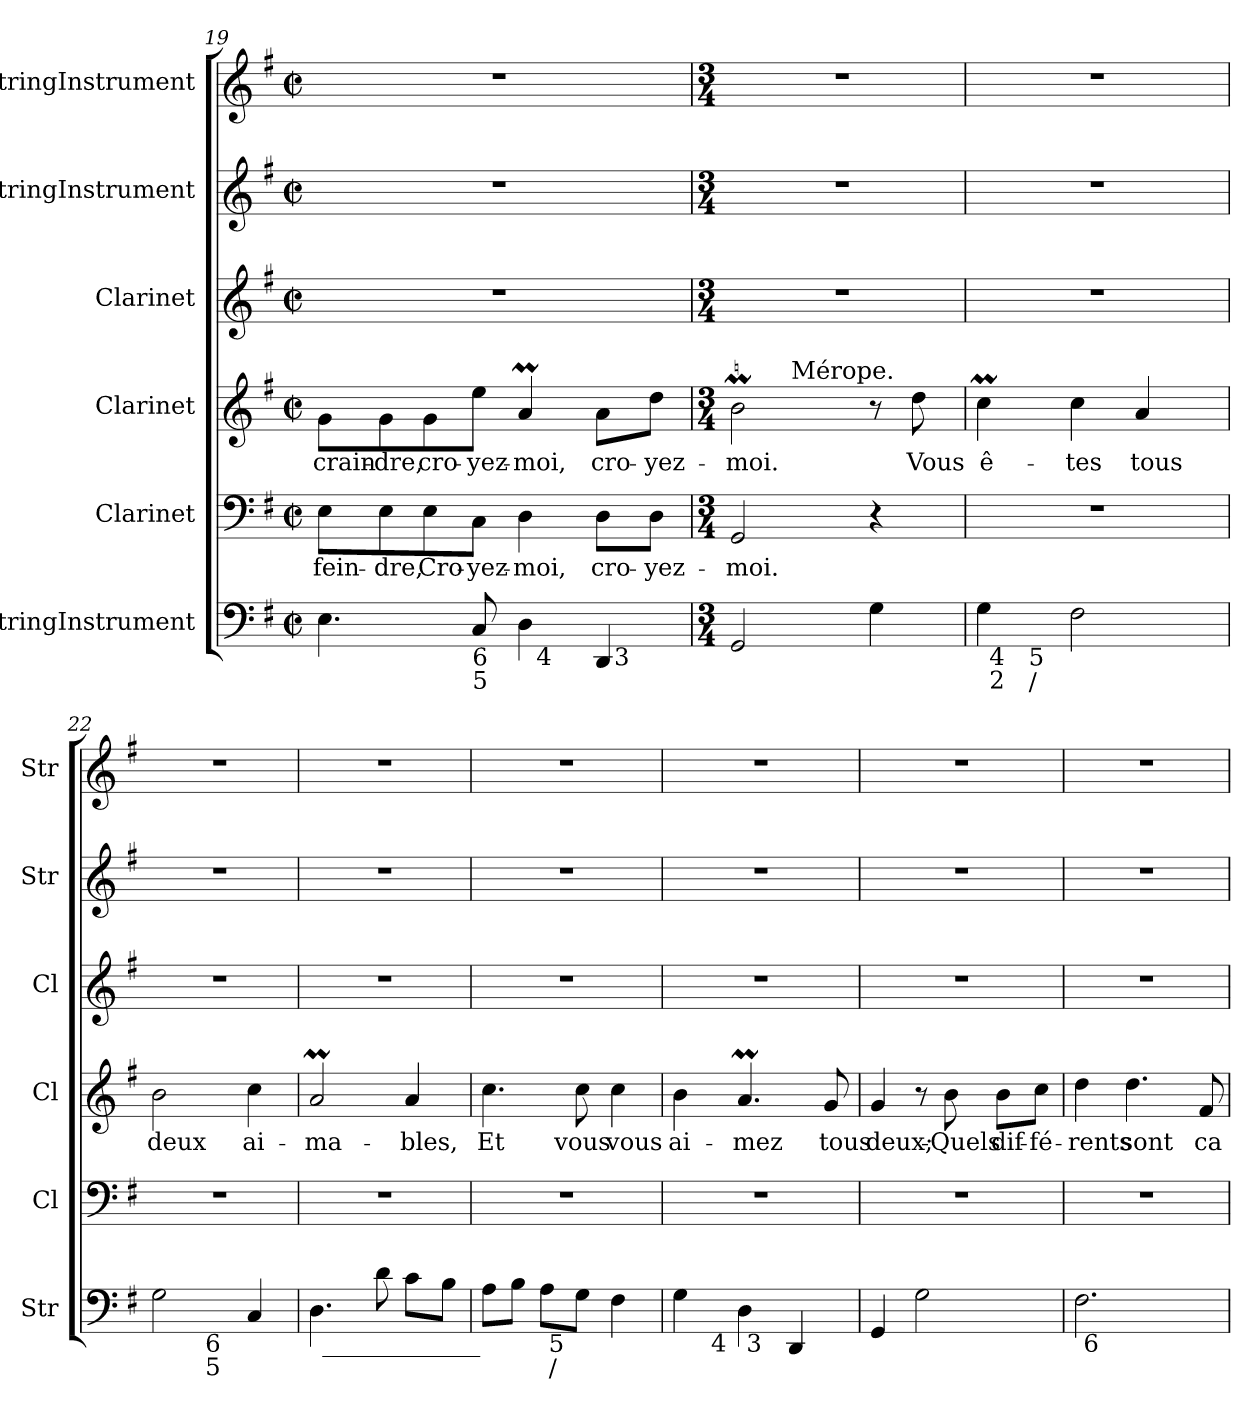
**kern	**kern	**text	**kern	**text	**kern	**kern	**kern
*part6	*part5	*part5	*part4	*part4	*part3	*part2	*part1
*staff6	*staff5	*staff5	*staff4	*staff4	*staff3	*staff2	*staff1
*I"StringInstrument	*I"Clarinet	*	*I"Clarinet	*	*I"Clarinet	*I"StringInstrument	*I"StringInstrument
*I'Str	*I'Cl	*	*I'Cl	*	*I'Cl	*I'Str	*I'Str
*clefF4	*clefF4	*	*clefG2	*	*clefG2	*clefG2	*clefG2
*	*ITrd1c2	*	*ITrd1c2	*	*ITrd1c2	*	*
*k[f#]	*k[b-]	*	*k[b-]	*	*k[b-]	*k[f#]	*k[f#]
*G:	*F:	*	*F:	*	*F:	*G:	*G:
*M2/2	*M2/2	*	*M2/2	*	*M2/2	*M2/2	*M2/2
*met(c|)	*met(c|)	*	*met(c|)	*	*met(c|)	*met(c|)	*met(c|)
=19	=19	=19	=19	=19	=19	=19	=19
*^	*	*	*	*	*	*	*
*	*^	*	*	*	*	*	*	*
4.E\	2ryy	2ryy	8D\L	fein-	8f\L	crain-	1r	1r	1r
.	.	.	8D\	-dre,	8f\	-dre,	.	.	.
.	.	.	8D\	Cro-	8f\	cro-	.	.	.
!LO:TX:b:t=6\n5	!	!	!	!	!	!	!	!	!
8C/	.	.	8BB-\J	-yez-	8dd\J	-yez-	.	.	.
4D\	32ryy	4ryy	4C\	-moi,	4gM/	-moi,	.	.	.
!	!LO:TX:b:t=4	!	!	!	!	!	!	!	!
.	4...ryy	.	.	.	.	.	.	.	.
4DD/	.	32ryy	8C\L	cro-	8g\L	cro-	.	.	.
!	!	!LO:TX:b:t=3	!	!	!	!	!	!	!
.	.	8..ryy	.	.	.	.	.	.	.
.	.	.	8C\J	-yez-	8cc\J	-yez-	.	.	.
*v	*v	*v	*	*	*	*	*	*	*
!!LO:LB:g=z
=20	=20	=20	=20	=20	=20	=20	=20
*M3/4	*M3/4	*	*M3/4	*	*M3/4	*M3/4	*M3/4
*	*	*	*^	*	*	*	*
2GG/	2FF/	-moi.	2aM\	8ryy	-moi.	2.r	2.r	2.r
.	.	.	.	32ryy	.	.	.	.
!	!	!	!	!LO:TX:a:t=Mérope.	!	!	!	!
.	.	.	.	2ryy	.	.	.	.
4G\	4r	.	8r	.	.	.	.	.
.	.	.	8cc\	.	Vous	.	.	.
.	.	.	.	16.ryy	.	.	.	.
*	*	*	*v	*v	*	*	*	*
=21	=21	=21	=21	=21	=21	=21	=21
*^	*	*	*	*	*	*	*
*	*^	*	*	*	*	*	*	*
4G\	64ryy	8ryy	2.r	.	4b-M\	ê-	2.r	2.r	2.r
!	!LO:TX:b:t=4\n2	!	!	!	!	!	!	!	!
.	2ryy	.	.	.	.	.	.	.	.
!	!	!LO:TX:b:t=5	!	!	!	!	!	!	!
!	!	!LO:TX:b:t=/	!	!	!	!	!	!	!
.	.	2ryy	.	.	.	.	.	.	.
2F#\	.	.	.	.	4b-\	-tes	.	.	.
.	.	.	.	.	4g/	tous	.	.	.
.	8...ryy	.	.	.	.	.	.	.	.
.	.	8ryy	.	.	.	.	.	.	.
*	*v	*v	*	*	*	*	*	*	*
=22	=22	=22	=22	=22	=22	=22	=22	=22
2G\	4ryy	2.r	.	2a\	deux	2.r	2.r	2.r
.	64ryy	.	.	.	.	.	.	.
!	!LO:TX:b:t=6\n5	!	!	!	!	!	!	!
.	4ryy	.	.	.	.	.	.	.
4C/	.	.	.	4b-\	ai-	.	.	.
.	8...ryy	.	.	.	.	.	.	.
=23	=23	=23	=23	=23	=23	=23	=23	=23
4.D\	32ryy	2.r	.	2gM/	-ma-	2.r	2.r	2.r
!	!LO:TX:b:t=_____________	!	!	!	!	!	!	!
.	2ryy	.	.	.	.	.	.	.
8d\	.	.	.	.	.	.	.	.
8c\L	.	.	.	4g/	-bles,	.	.	.
.	8..ryy	.	.	.	.	.	.	.
8B\J	.	.	.	.	.	.	.	.
=24	=24	=24	=24	=24	=24	=24	=24	=24
8A\L	4ryy	2.r	.	4.b-\	Et	2.r	2.r	2.r
8B\J	.	.	.	.	.	.	.	.
8A\L	64ryy	.	.	.	.	.	.	.
!	!LO:TX:b:t=5	!	!	!	!	!	!	!
!	!LO:TX:b:t=/	!	!	!	!	!	!	!
.	4ryy	.	.	.	.	.	.	.
8G\J	.	.	.	8b-\	vous	.	.	.
4F#\	.	.	.	4b-\	vous	.	.	.
.	8...ryy	.	.	.	.	.	.	.
=25	=25	=25	=25	=25	=25	=25	=25	=25
*	*^	*	*	*	*	*	*	*
4G\	8ryy	4ryy	2.r	.	4a\	ai-	2.r	2.r	2.r
.	64ryy	.	.	.	.	.	.	.	.
!	!LO:TX:b:t=4	!	!	!	!	!	!	!	!
.	2ryy	.	.	.	.	.	.	.	.
4D\	.	64ryy	.	.	4.gM/	-mez	.	.	.
!	!	!LO:TX:b:t=3	!	!	!	!	!	!	!
.	.	4ryy	.	.	.	.	.	.	.
4DD/	.	.	.	.	.	.	.	.	.
.	.	8...ryy	.	.	.	.	.	.	.
.	.	.	.	.	8f/	tous	.	.	.
.	16..ryy	.	.	.	.	.	.	.	.
*v	*v	*v	*	*	*	*	*	*	*
!!LO:PB:g=z
=26	=26	=26	=26	=26	=26	=26	=26
4GG/	2.r	.	4f/	deux;-	2.r	2.r	2.r
2G\	.	.	8r	.	.	.	.
.	.	.	8a\	-Quels	.	.	.
.	.	.	8a\L	dif-	.	.	.
.	.	.	8b-\J	-fé-	.	.	.
=27	=27	=27	=27	=27	=27	=27	=27
*^	*	*	*	*	*	*	*
2.F#\	64ryy	2.r	.	4cc\	-rents	2.r	2.r	2.r
!	!LO:TX:b:t=6	!	!	!	!	!	!	!
.	2ryy	.	.	.	.	.	.	.
.	.	.	.	4.cc\	sont	.	.	.
.	8...ryy	.	.	.	.	.	.	.
.	.	.	.	8e/	ca-	.	.	.
*v	*v	*	*	*	*	*	*	*
=	=	=	=	=	=	=	=
*-	*-	*-	*-	*-	*-	*-	*-
